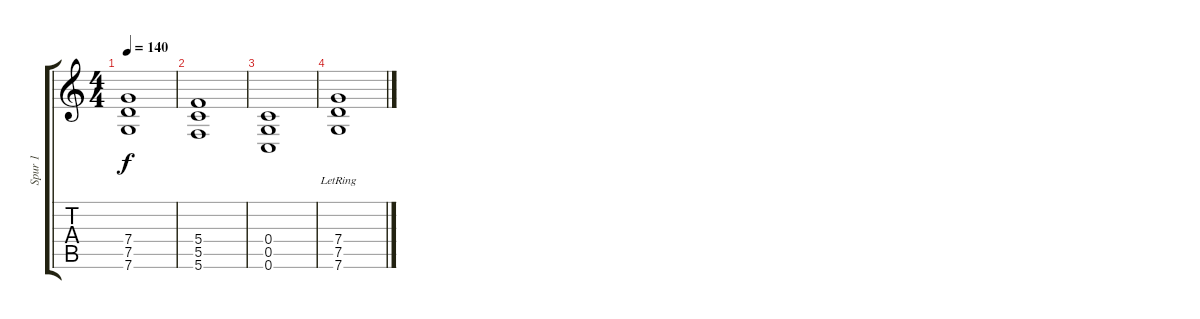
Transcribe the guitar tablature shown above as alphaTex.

\track ("Spur 1" "Spur 1") {instrument distortionguitar}
\staff {score tabs}
\tuning (D4 A3 F3 C3 G2 C2) {hide}
\ts (4 4)
\tempo 140
\clef g2
\ks c
(7.4 7.5 7.6).1{dy f} |
(5.4 5.5 5.6).1 |
(0.4 0.5 0.6).1 |
(7.4{lr} 7.5{lr} 7.6{lr}).1
